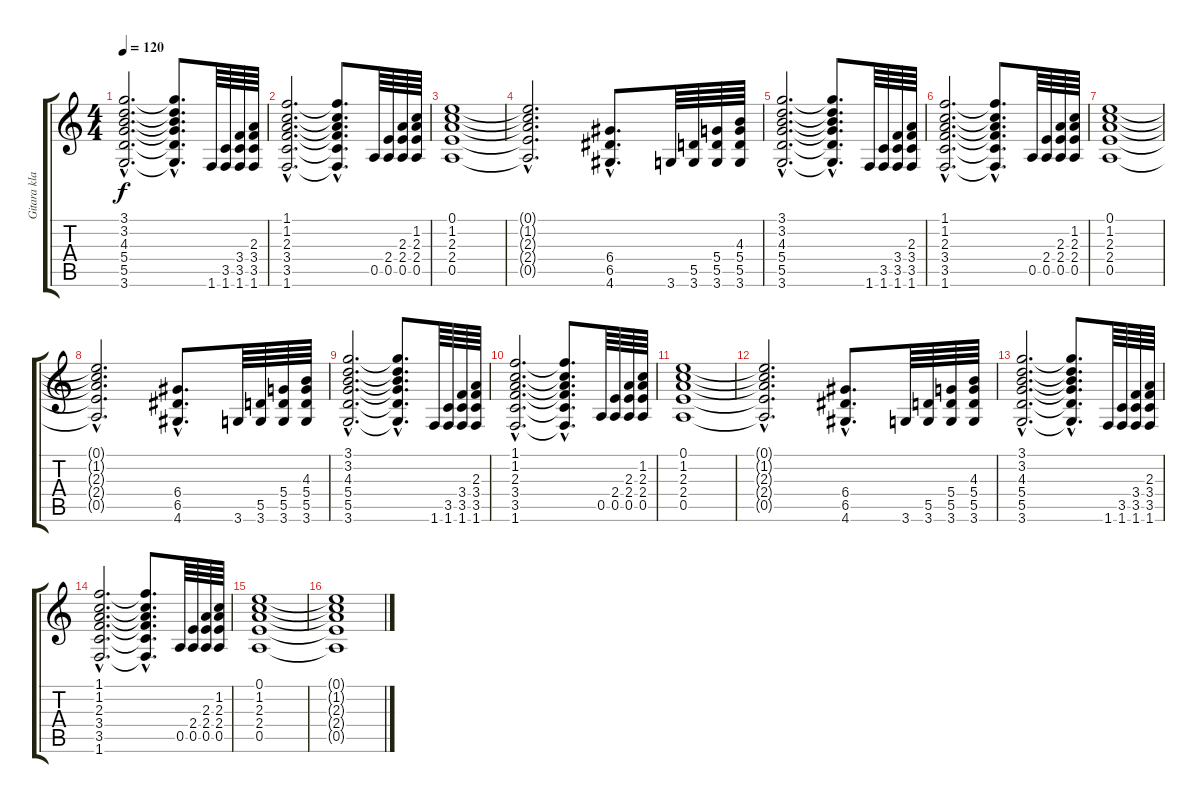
\track ("Gitara klasyczna" "Gitara kla") {instrument acousticguitarnylon}
\staff {score tabs}
\tuning (E4 B3 G3 D3 A2 E2) {hide}
\ts (4 4)
\tempo 120
\clef g2
\ks c
(3.1{hac} 3.2{hac} 4.3{hac} 5.4{hac} 5.5{hac} 3.6{hac}).2{d dy f} (3.1{hac t} 3.2{hac t} 4.3{hac t} 5.4{hac t} 5.5{hac t} 3.6{hac t}).8{d} 1.6.64 (3.5 1.6).64 (3.4 3.5 1.6).64 (2.3 3.4 3.5 1.6).64 |
(1.1{hac} 1.2{hac} 2.3{hac} 3.4{hac} 3.5{hac} 1.6{hac}).2{d} (1.1{hac t} 1.2{hac t} 2.3{hac t} 3.4{hac t} 3.5{hac t} 1.6{hac t}).8{d} 0.5.64 (2.4 0.5).64 (2.3 2.4 0.5).64 (1.2 2.3 2.4 0.5).64 |
(0.1 1.2 2.3 2.4 0.5).1 |
(0.1{hac t} 1.2{hac t} 2.3{hac t} 2.4{hac t} 0.5{hac t}).2{d} (6.4{hac} 6.5{hac} 4.6{hac}).8{d} 3.6.64 (5.5 3.6).64 (5.4 5.5 3.6).64 (4.3 5.4 5.5 3.6).64 |
(3.1{hac} 3.2{hac} 4.3{hac} 5.4{hac} 5.5{hac} 3.6{hac}).2{d} (3.1{hac t} 3.2{hac t} 4.3{hac t} 5.4{hac t} 5.5{hac t} 3.6{hac t}).8{d} 1.6.64 (3.5 1.6).64 (3.4 3.5 1.6).64 (2.3 3.4 3.5 1.6).64 |
(1.1{hac} 1.2{hac} 2.3{hac} 3.4{hac} 3.5{hac} 1.6{hac}).2{d} (1.1{hac t} 1.2{hac t} 2.3{hac t} 3.4{hac t} 3.5{hac t} 1.6{hac t}).8{d} 0.5.64 (2.4 0.5).64 (2.3 2.4 0.5).64 (1.2 2.3 2.4 0.5).64 |
(0.1 1.2 2.3 2.4 0.5).1 |
(0.1{hac t} 1.2{hac t} 2.3{hac t} 2.4{hac t} 0.5{hac t}).2{d} (6.4{hac} 6.5{hac} 4.6{hac}).8{d} 3.6.64 (5.5 3.6).64 (5.4 5.5 3.6).64 (4.3 5.4 5.5 3.6).64 |
(3.1{hac} 3.2{hac} 4.3{hac} 5.4{hac} 5.5{hac} 3.6{hac}).2{d} (3.1{hac t} 3.2{hac t} 4.3{hac t} 5.4{hac t} 5.5{hac t} 3.6{hac t}).8{d} 1.6.64 (3.5 1.6).64 (3.4 3.5 1.6).64 (2.3 3.4 3.5 1.6).64 |
(1.1{hac} 1.2{hac} 2.3{hac} 3.4{hac} 3.5{hac} 1.6{hac}).2{d} (1.1{hac t} 1.2{hac t} 2.3{hac t} 3.4{hac t} 3.5{hac t} 1.6{hac t}).8{d} 0.5.64 (2.4 0.5).64 (2.3 2.4 0.5).64 (1.2 2.3 2.4 0.5).64 |
(0.1 1.2 2.3 2.4 0.5).1 |
(0.1{hac t} 1.2{hac t} 2.3{hac t} 2.4{hac t} 0.5{hac t}).2{d} (6.4{hac} 6.5{hac} 4.6{hac}).8{d} 3.6.64 (5.5 3.6).64 (5.4 5.5 3.6).64 (4.3 5.4 5.5 3.6).64 |
(3.1{hac} 3.2{hac} 4.3{hac} 5.4{hac} 5.5{hac} 3.6{hac}).2{d} (3.1{hac t} 3.2{hac t} 4.3{hac t} 5.4{hac t} 5.5{hac t} 3.6{hac t}).8{d} 1.6.64 (3.5 1.6).64 (3.4 3.5 1.6).64 (2.3 3.4 3.5 1.6).64 |
(1.1{hac} 1.2{hac} 2.3{hac} 3.4{hac} 3.5{hac} 1.6{hac}).2{d} (1.1{hac t} 1.2{hac t} 2.3{hac t} 3.4{hac t} 3.5{hac t} 1.6{hac t}).8{d} 0.5.64 (2.4 0.5).64 (2.3 2.4 0.5).64 (1.2 2.3 2.4 0.5).64 |
(0.1 1.2 2.3 2.4 0.5).1 |
(0.1{t} 1.2{t} 2.3{t} 2.4{t} 0.5{t}).1
